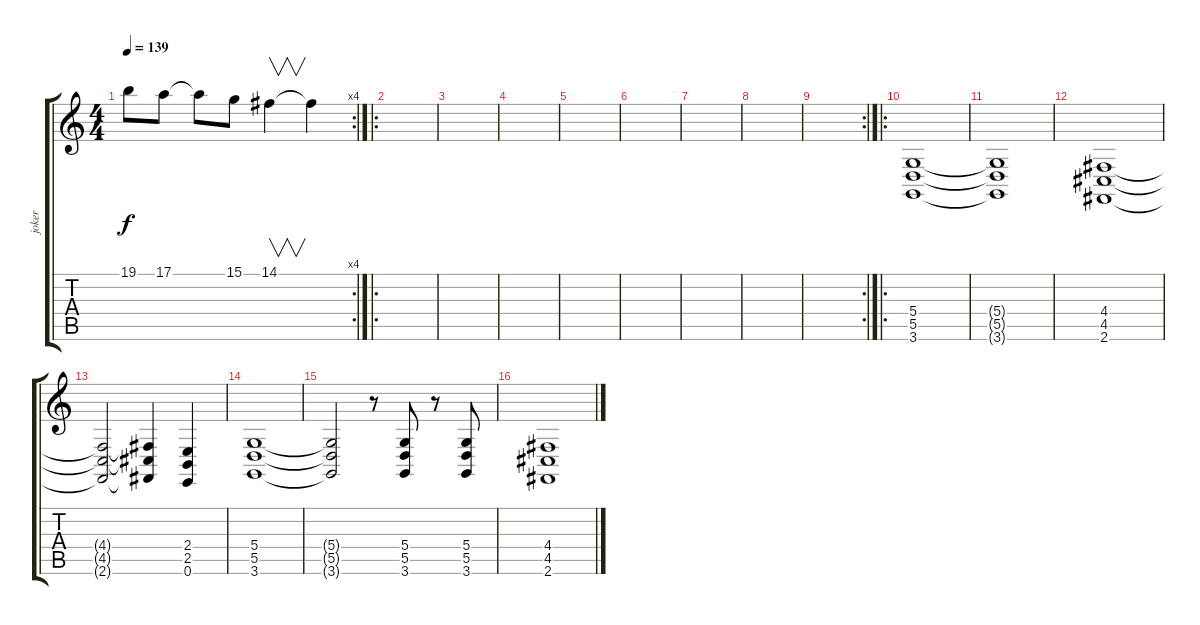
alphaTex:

\track ("joker" "joker") {instrument piccolo}
\staff {score tabs}
\tuning (E4 B3 G3 D3 A2 E2) {hide}
\rc 4
\ts (4 4)
\tempo 139
\clef g2
\ks c
19.1{t}.8{dy f} 17.1.8 17.1{t}.8 15.1.8 14.1.4{v} 14.1{t}.4 |
\ro
|
|
|
|
|
|
|
\rc 2
|
\ro
(5.4 5.5 3.6).1{instrument distortionguitar} |
(5.4{t} 5.5{t} 3.6{t}).1 |
(4.4 4.5 2.6).1 |
(4.4{t} 4.5{t} 2.6{t}).2 (4.4{t} 4.5{t} 2.6{t}).4 (2.4 2.5 0.6).4 |
(5.4 5.5 3.6).1{instrument distortionguitar} |
(5.4{t} 5.5{t} 3.6{t}).2 r.8 (5.4 5.5 3.6).8 r.8 (5.4 5.5 3.6).8 |
(4.4 4.5 2.6).1
